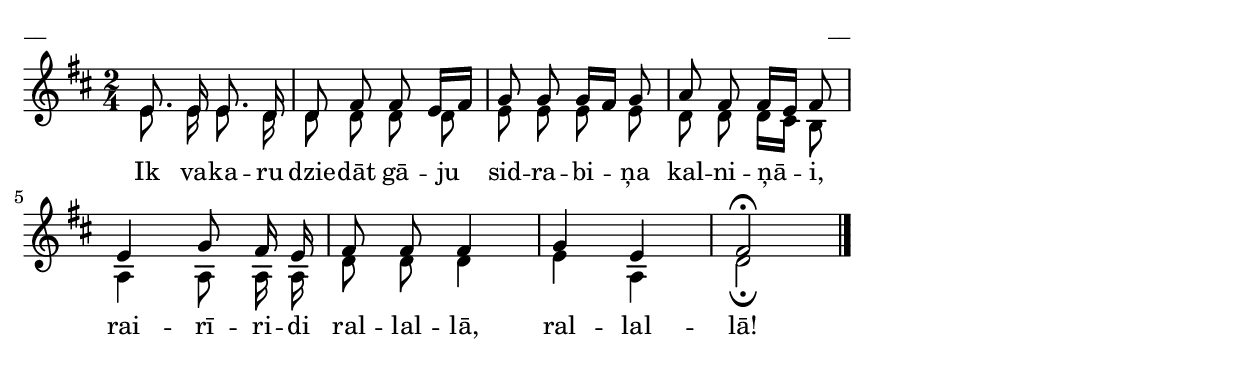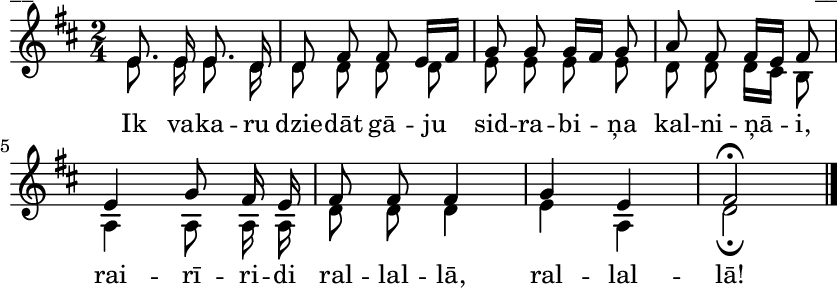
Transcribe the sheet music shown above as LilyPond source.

\version "2.13.18"
#(ly:set-option 'crop #t)
\paper {
line-width = 14\cm
left-margin = 0.4\cm
between-system-padding = 0.1\cm
between-system-space = 0.1\cm
}
% AALapas
% Ik vakaru dziedāt gāju 
\layout {
indent = #0
ragged-last = ##f
}


voiceA = \relative c' {
\clef "treble"
\key d \major
\time 2/4
e8. e16 e8. d16 |
d8 fis  fis e16[ fis] |
g8 g g16[ fis] g8 |
a8 fis fis16[ e] fis8 |
e4 g8 fis16 e |
fis8 fis fis4 |
g4 e |
fis2\fermata |
\bar "|."
}


voiceB = \relative c' {
\clef "treble"
\key d \major
\time 2/4
e8. e16 e8. d16 |
d8 d d d |
e8 e e e |
d8 d d16[ cis] b8 |
a4 a8 a16 a |
d8 d d4 |
e4 a, |
d2\fermata |
\bar "|."
}


lyricA = \lyricmode {
Ik va -- ka -- ru dzie -- dāt gā -- ju sid -- ra -- bi -- ņa kal -- ni -- ņā -- i,
rai -- rī -- ri -- di ral -- lal -- lā, ral -- lal -- lā!
}




fullScore = <<
\new Staff {
<<
\new Voice = "voiceA" { \voiceOne \autoBeamOff \voiceA }
\new Voice = "voiceB" { \voiceTwo \autoBeamOff \voiceB }
\new Lyrics \lyricsto "voiceB" \lyricA
>>
}
>>



\score {
\fullScore
\header { piece = "__" opus = "__" }
}
\markup { \with-color #(x11-color 'white) \sans \smaller "__" }
\score {
\unfoldRepeats
\fullScore
\midi {
\context { \Staff \remove "Staff_performer" }
\context { \Voice \consists "Staff_performer" }
}
}


